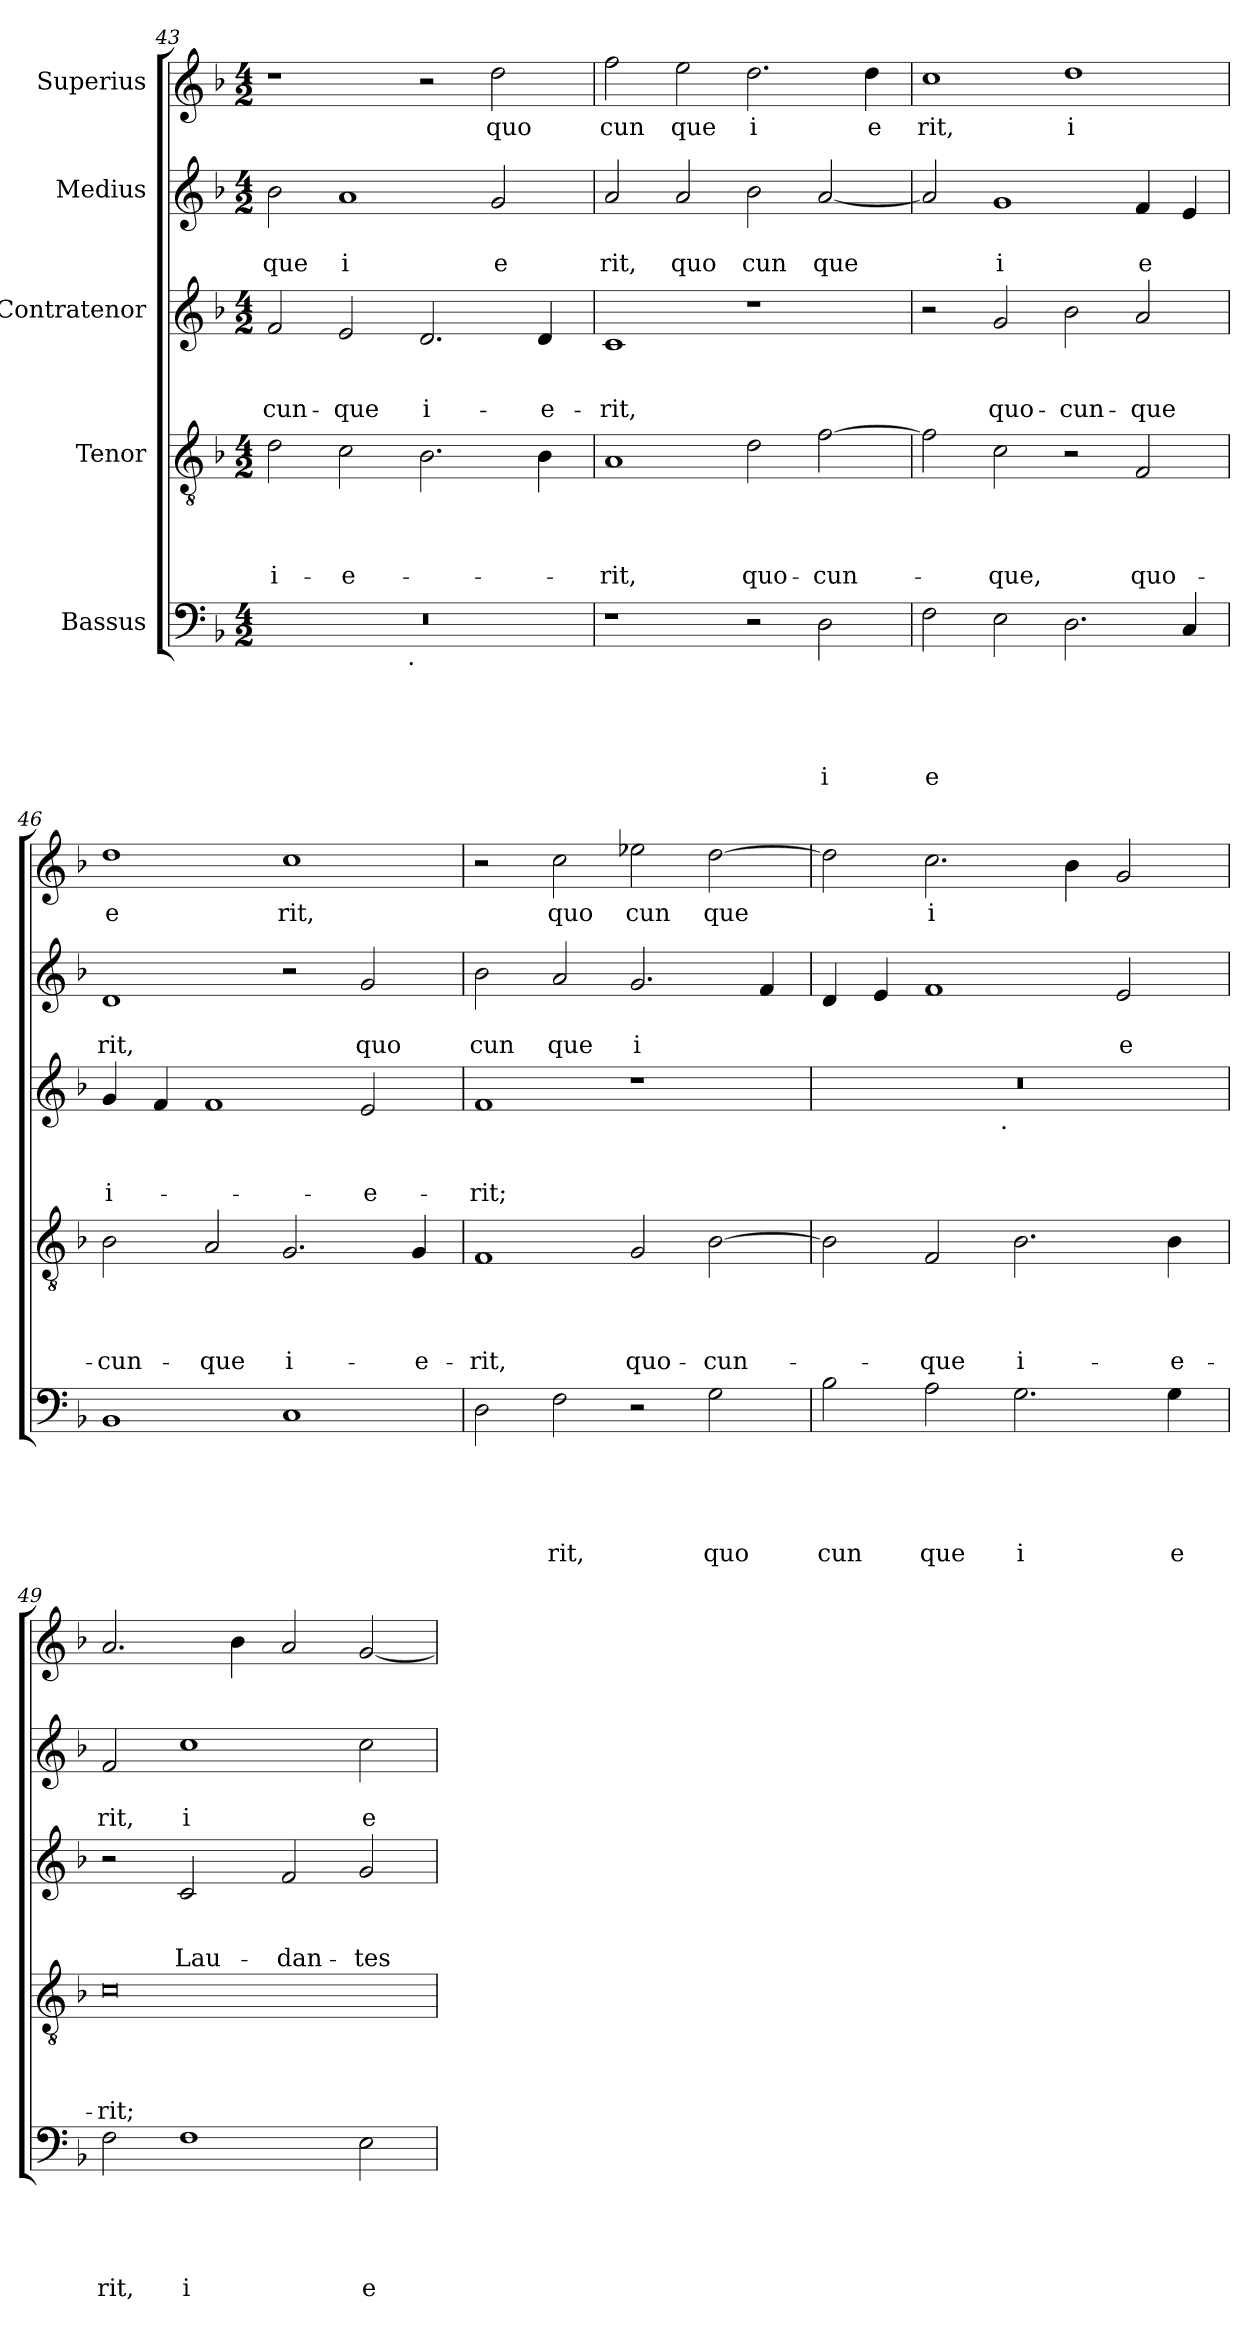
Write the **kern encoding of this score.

**kern	**text	**text	**text	**text	**text	**kern	**text	**text	**text	**text	**kern	**text	**text	**text	**kern	**text	**text	**kern	**text
*part5	*part5	*part5	*part5	*part5	*part5	*part4	*part4	*part4	*part4	*part4	*part3	*part3	*part3	*part3	*part2	*part2	*part2	*part1	*part1
*staff5	*staff5	*staff5	*staff5	*staff5	*staff5	*staff4	*staff4	*staff4	*staff4	*staff4	*staff3	*staff3	*staff3	*staff3	*staff2	*staff2	*staff2	*staff1	*staff1
*I"Bassus	*	*	*	*	*	*I"Tenor	*	*	*	*	*I"Contratenor	*	*	*	*I"Medius	*	*	*I"Superius	*
!!LO:PB:g=z
*clefF4	*	*	*	*	*	*clefGv2	*	*	*	*	*clefG2	*	*	*	*clefG2	*	*	*clefG2	*
*k[b-]	*	*	*	*	*	*k[b-]	*	*	*	*	*k[b-]	*	*	*	*k[b-]	*	*	*k[b-]	*
*F:	*	*	*	*	*	*F:	*	*	*	*	*F:	*	*	*	*F:	*	*	*F:	*
*M4/2	*	*	*	*	*	*M4/2	*	*	*	*	*M4/2	*	*	*	*M4/2	*	*	*M4/2	*
=43	=43	=43	=43	=43	=43	=43	=43	=43	=43	=43	=43	=43	=43	=43	=43	=43	=43	=43	=43
!	!	!	!	!	!	!	!	!	!	!LO:LY:b	!	!	!	!LO:LY:b	!	!	!LO:LY:b	!	!
*^	*	*	*	*	*	*	*	*	*	*	*	*	*	*	*	*	*	*	*
0r	2ryy	.	.	.	.	.	2d\	.	.	.	i-	2f/	.	.	cun-	2b-\	.	que	1r	.
!	!	!	!	!	!	!	!	!	!	!	!LO:LY:b	!	!	!	!LO:LY:b	!	!	!LO:LY:b	!	!
.	4...ryy	.	.	.	.	.	2c\	.	.	.	-e-	2e/	.	.	-que	1a	.	i	.	.
!	!LO:TX:b:t=.	!	!	!	!	!	!	!	!	!	!	!	!	!	!	!	!	!	!	!
.	1ryy	.	.	.	.	.	.	.	.	.	.	.	.	.	.	.	.	.	.	.
!	!	!	!	!	!	!	!	!	!	!	!	!	!	!	!LO:LY:b	!	!	!	!	!
.	.	.	.	.	.	.	2.B-\	.	.	.	.	2.d/	.	.	i-	.	.	.	2r	.
!	!	!	!	!	!	!	!	!	!	!	!	!	!	!	!	!	!	!LO:LY:b	!	!LO:LY:b
.	.	.	.	.	.	.	.	.	.	.	.	.	.	.	.	2g/	.	e	2dd\	quo
!	!	!	!	!	!	!	!	!	!	!	!	!	!	!	!LO:LY:b	!	!	!	!	!
.	.	.	.	.	.	.	4B-\	.	.	.	.	4d/	.	.	-e-	.	.	.	.	.
.	32ryy	.	.	.	.	.	.	.	.	.	.	.	.	.	.	.	.	.	.	.
=44	=44	=44	=44	=44	=44	=44	=44	=44	=44	=44	=44	=44	=44	=44	=44	=44	=44	=44	=44	=44
!	!	!	!	!	!	!	!	!	!	!	!LO:LY:b	!	!	!	!LO:LY:b	!	!	!LO:LY:b	!	!LO:LY:b
*v	*v	*	*	*	*	*	*	*	*	*	*	*	*	*	*	*	*	*	*	*
1r	.	.	.	.	.	1A	.	.	.	-rit,	1c	.	.	-rit,	2a/	.	rit,	2ff\	cun
!	!	!	!	!	!	!	!	!	!	!	!	!	!	!	!	!	!LO:LY:b	!	!LO:LY:b
.	.	.	.	.	.	.	.	.	.	.	.	.	.	.	2a/	.	quo	2ee\	que
!	!	!	!	!	!	!	!	!	!	!LO:LY:b	!	!	!	!	!	!	!LO:LY:b	!	!LO:LY:b
2r	.	.	.	.	.	2d\	.	.	.	quo-	1r	.	.	.	2b-\	.	cun	2.dd\	i
!	!	!	!	!	!LO:LY:b	!	!	!	!	!LO:LY:b	!	!	!	!	!	!	!LO:LY:b	!	!
2D\	.	.	.	.	i	[>2f\	.	.	.	-cun-	.	.	.	.	[<2a/	.	que	.	.
!	!	!	!	!	!	!	!	!	!	!	!	!	!	!	!	!	!	!	!LO:LY:b
.	.	.	.	.	.	.	.	.	.	.	.	.	.	.	.	.	.	4dd\	e
=45	=45	=45	=45	=45	=45	=45	=45	=45	=45	=45	=45	=45	=45	=45	=45	=45	=45	=45	=45
!	!	!	!	!	!LO:LY:b	!	!	!	!	!	!	!	!	!	!	!	!	!	!LO:LY:b
2F\	.	.	.	.	e	2f\]	.	.	.	.	2r	.	.	.	2a/]	.	.	1cc	rit,
!	!	!	!	!	!	!	!	!	!	!LO:LY:b	!	!	!	!LO:LY:b	!	!	!LO:LY:b	!	!
2E\	.	.	.	.	.	2c\	.	.	.	-que,	2g/	.	.	quo-	1g	.	i	.	.
!	!	!	!	!	!	!	!	!	!	!	!	!	!	!LO:LY:b	!	!	!	!	!LO:LY:b
2.D\	.	.	.	.	.	2r	.	.	.	.	2b-\	.	.	-cun-	.	.	.	1dd>	i
!	!	!	!	!	!	!	!	!	!	!LO:LY:b	!	!	!	!LO:LY:b	!	!	!LO:LY:b	!	!
.	.	.	.	.	.	2F/	.	.	.	quo-	2a/	.	.	-que	4f/	.	e	.	.
4C/	.	.	.	.	.	.	.	.	.	.	.	.	.	.	4e/	.	.	.	.
=46	=46	=46	=46	=46	=46	=46	=46	=46	=46	=46	=46	=46	=46	=46	=46	=46	=46	=46	=46
!	!	!	!	!	!	!	!	!	!	!LO:LY:b	!	!	!	!LO:LY:b:rj	!	!	!LO:LY:b	!	!LO:LY:b
1BB-	.	.	.	.	.	2B-\	.	.	.	-cun-	4g/	.	.	i-	1d	.	rit,	1dd	e
.	.	.	.	.	.	.	.	.	.	.	4f/	.	.	.	.	.	.	.	.
!	!	!	!	!	!	!	!	!	!	!LO:LY:b	!	!	!	!	!	!	!	!	!
.	.	.	.	.	.	2A/	.	.	.	-que	1f	.	.	.	.	.	.	.	.
!	!	!	!	!	!	!	!	!	!	!LO:LY:b	!	!	!	!	!	!	!	!	!LO:LY:b
1C	.	.	.	.	.	2.G/	.	.	.	i-	.	.	.	.	2r	.	.	1cc	rit,
!	!	!	!	!	!	!	!	!	!	!	!	!	!	!LO:LY:b	!	!	!LO:LY:b	!	!
.	.	.	.	.	.	.	.	.	.	.	2e/	.	.	-e-	2g/	.	quo	.	.
!	!	!	!	!	!	!	!	!	!	!LO:LY:b	!	!	!	!	!	!	!	!	!
.	.	.	.	.	.	4G/	.	.	.	-e-	.	.	.	.	.	.	.	.	.
=47	=47	=47	=47	=47	=47	=47	=47	=47	=47	=47	=47	=47	=47	=47	=47	=47	=47	=47	=47
!	!	!	!	!	!	!	!	!	!	!LO:LY:b	!	!	!	!LO:LY:b	!	!	!LO:LY:b	!	!
2D\	.	.	.	.	.	1F	.	.	.	-rit,	1f	.	.	-rit;	2b-\	.	cun	2r	.
!	!	!	!	!	!LO:LY:b	!	!	!	!	!	!	!	!	!	!	!	!LO:LY:b	!	!LO:LY:b
2F\	.	.	.	.	rit,	.	.	.	.	.	.	.	.	.	2a/	.	que	2cc\	quo
!	!	!	!	!	!	!	!	!	!	!LO:LY:b	!	!	!	!	!	!	!LO:LY:b:rj	!	!LO:LY:b
2r	.	.	.	.	.	2G/	.	.	.	quo-	1r	.	.	.	2.g/	.	i	2ee-X\	cun
!	!	!	!	!	!LO:LY:b	!	!	!	!	!LO:LY:b	!	!	!	!	!	!	!	!	!LO:LY:b
2G\	.	.	.	.	quo	[>2B-\	.	.	.	-cun-	.	.	.	.	.	.	.	[>2dd\	que
.	.	.	.	.	.	.	.	.	.	.	.	.	.	.	4f/	.	.	.	.
=48	=48	=48	=48	=48	=48	=48	=48	=48	=48	=48	=48	=48	=48	=48	=48	=48	=48	=48	=48
!	!	!	!	!	!LO:LY:b	!	!	!	!	!	!	!	!	!	!	!	!	!	!
*	*	*	*	*	*	*	*	*	*	*	*^	*	*	*	*	*	*	*	*
2B-\	.	.	.	.	cun	2B-\]	.	.	.	.	0r	2ryy	.	.	.	4d/	.	.	2dd\]	.
.	.	.	.	.	.	.	.	.	.	.	.	.	.	.	.	4e/	.	.	.	.
!	!	!	!	!	!LO:LY:b	!	!	!	!	!LO:LY:b	!	!	!	!	!	!	!	!	!	!LO:LY:b:rj
2A\	.	.	.	.	que	2F/	.	.	.	-que	.	4...ryy	.	.	.	1f	.	.	2.cc\	i
!	!	!	!	!	!	!	!	!	!	!	!	!LO:TX:b:t=.	!	!	!	!	!	!	!	!
.	.	.	.	.	.	.	.	.	.	.	.	1ryy	.	.	.	.	.	.	.	.
!	!	!	!	!	!LO:LY:b	!	!	!	!	!LO:LY:b	!	!	!	!	!	!	!	!	!	!
2.G\	.	.	.	.	i	2.B-\	.	.	.	i-	.	.	.	.	.	.	.	.	.	.
.	.	.	.	.	.	.	.	.	.	.	.	.	.	.	.	.	.	.	4b-\	.
!	!	!	!	!	!	!	!	!	!	!	!	!	!	!	!	!	!	!LO:LY:b	!	!
.	.	.	.	.	.	.	.	.	.	.	.	.	.	.	.	2e/	.	e	2g/	.
!	!	!	!	!	!LO:LY:b	!	!	!	!	!LO:LY:b	!	!	!	!	!	!	!	!	!	!
4G\	.	.	.	.	e	4B-\	.	.	.	-e-	.	.	.	.	.	.	.	.	.	.
.	.	.	.	.	.	.	.	.	.	.	.	32ryy	.	.	.	.	.	.	.	.
=49	=49	=49	=49	=49	=49	=49	=49	=49	=49	=49	=49	=49	=49	=49	=49	=49	=49	=49	=49	=49
!	!	!	!	!	!LO:LY:b	!	!	!	!	!LO:LY:b	!	!	!	!	!	!	!	!LO:LY:b	!	!
*	*	*	*	*	*	*	*	*	*	*	*v	*v	*	*	*	*	*	*	*	*
2F\	.	.	.	.	rit,	0c	.	.	.	-rit;	2r	.	.	.	2f/	.	rit,	2.a/	.
!	!	!	!	!	!LO:LY:b	!	!	!	!	!	!	!	!	!LO:LY:b	!	!	!LO:LY:b	!	!
1F	.	.	.	.	i	.	.	.	.	.	2c/	.	.	Lau-	1cc	.	i	.	.
.	.	.	.	.	.	.	.	.	.	.	.	.	.	.	.	.	.	4b-\	.
!	!	!	!	!	!	!	!	!	!	!	!	!	!	!LO:LY:b	!	!	!	!	!
.	.	.	.	.	.	.	.	.	.	.	2f/	.	.	-dan-	.	.	.	2a/	.
!	!	!	!	!	!LO:LY:b	!	!	!	!	!	!	!	!	!LO:LY:b	!	!	!LO:LY:b	!	!
2E\	.	.	.	.	e	.	.	.	.	.	2g/	.	.	-tes	2cc\	.	e	[<2g/	.
=	=	=	=	=	=	=	=	=	=	=	=	=	=	=	=	=	=	=	=
*-	*-	*-	*-	*-	*-	*-	*-	*-	*-	*-	*-	*-	*-	*-	*-	*-	*-	*-	*-
